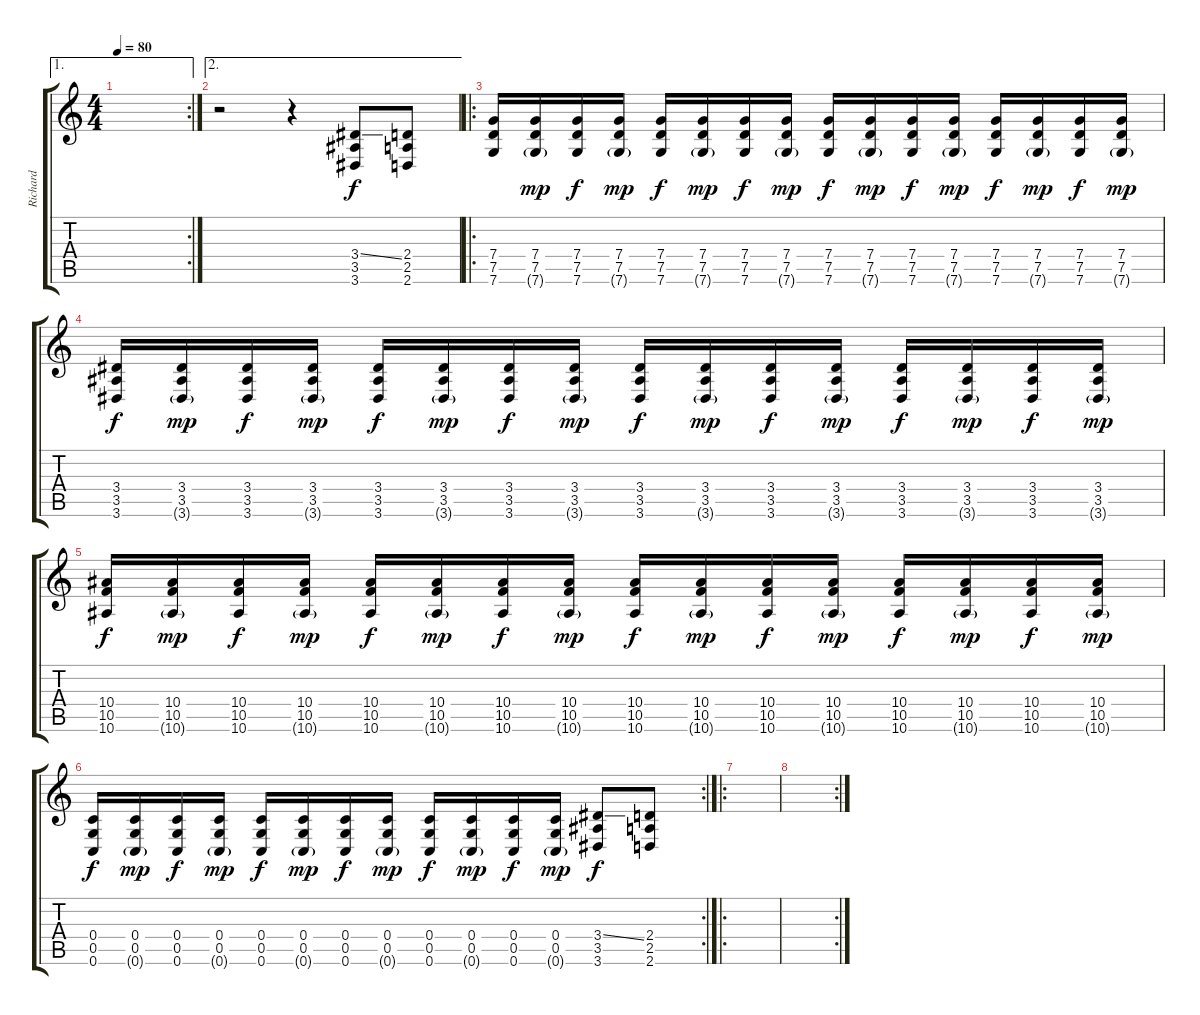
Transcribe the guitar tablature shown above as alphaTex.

\track ("Richard" "Richard") {instrument distortionguitar}
\staff {score tabs}
\tuning (D4 A3 F3 C3 G2 C2) {hide}
\ae 1
\rc 2
\ts (4 4)
\tempo 80
\clef g2
\ks c
|
\ae 2
r.2 r.4 (3.4{ss} 3.5 3.6).8 (2.4 2.5 2.6).8 |
\ro
(7.4 7.5 7.6).16 (7.4 7.5 7.6{g}).16{dy mp} (7.4 7.5 7.6).16{dy f} (7.4 7.5 7.6{g}).16{dy mp} (7.4 7.5 7.6).16{dy f} (7.4 7.5 7.6{g}).16{dy mp} (7.4 7.5 7.6).16{dy f} (7.4 7.5 7.6{g}).16{dy mp} (7.4 7.5 7.6).16{dy f} (7.4 7.5 7.6{g}).16{dy mp} (7.4 7.5 7.6).16{dy f} (7.4 7.5 7.6{g}).16{dy mp} (7.4 7.5 7.6).16{dy f} (7.4 7.5 7.6{g}).16{dy mp} (7.4 7.5 7.6).16{dy f} (7.4 7.5 7.6{g}).16{dy mp} |
(3.4 3.5 3.6).16{dy f} (3.4 3.5 3.6{g}).16{dy mp} (3.4 3.5 3.6).16{dy f} (3.4 3.5 3.6{g}).16{dy mp} (3.4 3.5 3.6).16{dy f} (3.4 3.5 3.6{g}).16{dy mp} (3.4 3.5 3.6).16{dy f} (3.4 3.5 3.6{g}).16{dy mp} (3.4 3.5 3.6).16{dy f} (3.4 3.5 3.6{g}).16{dy mp} (3.4 3.5 3.6).16{dy f} (3.4 3.5 3.6{g}).16{dy mp} (3.4 3.5 3.6).16{dy f} (3.4 3.5 3.6{g}).16{dy mp} (3.4 3.5 3.6).16{dy f} (3.4 3.5 3.6{g}).16{dy mp} |
(10.4 10.5 10.6).16{dy f} (10.4 10.5 10.6{g}).16{dy mp} (10.4 10.5 10.6).16{dy f} (10.4 10.5 10.6{g}).16{dy mp} (10.4 10.5 10.6).16{dy f} (10.4 10.5 10.6{g}).16{dy mp} (10.4 10.5 10.6).16{dy f} (10.4 10.5 10.6{g}).16{dy mp} (10.4 10.5 10.6).16{dy f} (10.4 10.5 10.6{g}).16{dy mp} (10.4 10.5 10.6).16{dy f} (10.4 10.5 10.6{g}).16{dy mp} (10.4 10.5 10.6).16{dy f} (10.4 10.5 10.6{g}).16{dy mp} (10.4 10.5 10.6).16{dy f} (10.4 10.5 10.6{g}).16{dy mp} |
\rc 2
(0.4 0.5 0.6).16{dy f} (0.4 0.5 0.6{g}).16{dy mp} (0.4 0.5 0.6).16{dy f} (0.4 0.5 0.6{g}).16{dy mp} (0.4 0.5 0.6).16{dy f} (0.4 0.5 0.6{g}).16{dy mp} (0.4 0.5 0.6).16{dy f} (0.4 0.5 0.6{g}).16{dy mp} (0.4 0.5 0.6).16{dy f} (0.4 0.5 0.6{g}).16{dy mp} (0.4 0.5 0.6).16{dy f} (0.4 0.5 0.6{g}).16{dy mp} (3.4{ss} 3.5 3.6).8{dy f} (2.4 2.5 2.6).8 |
\ro
|
\rc 2
